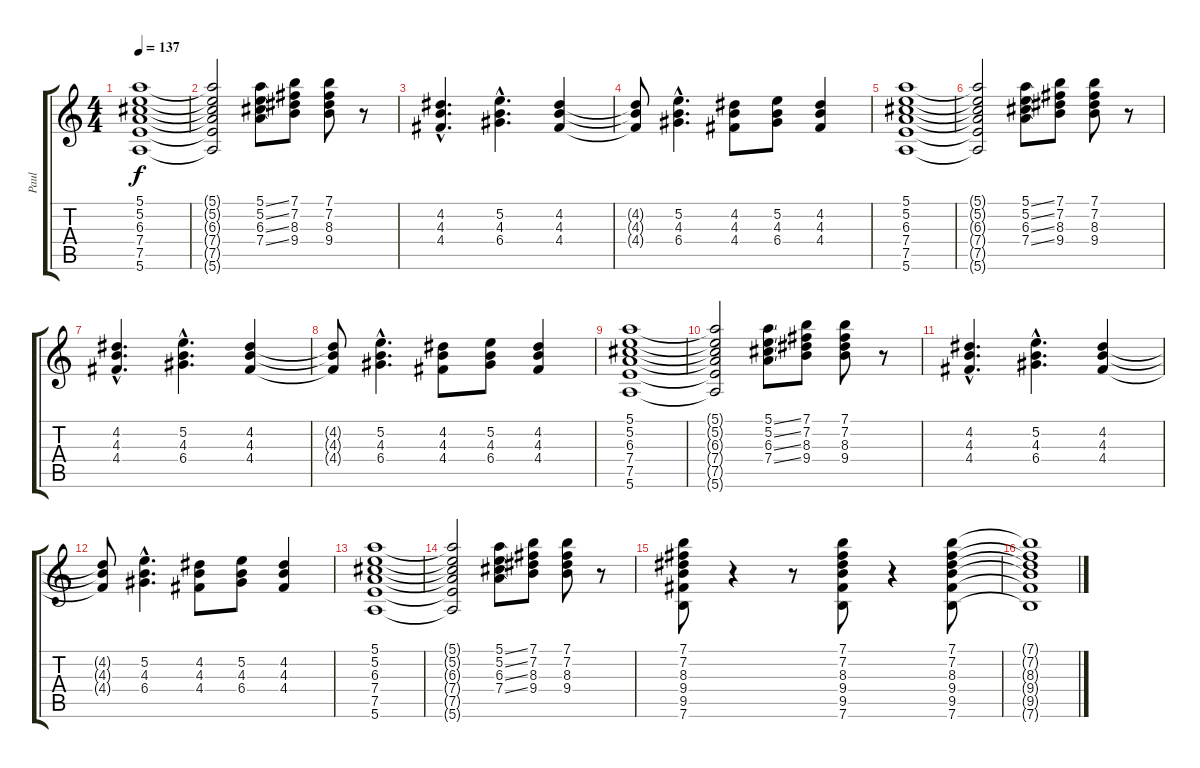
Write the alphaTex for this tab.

\track ("Paul" "Paul") {instrument overdrivenguitar}
\staff {score tabs}
\tuning (E4 B3 G3 D3 A2 E2) {hide}
\ts (4 4)
\tempo 137
\clef g2
\ks c
(5.1 5.2 6.3 7.4 7.5 5.6).1{dy f} |
(5.1{t} 5.2{t} 6.3{t} 7.4{t} 7.5{t} 5.6{t}).2 (5.1{ss} 5.2{ss} 6.3{ss} 7.4{ss}).8 (7.1 7.2 8.3 9.4).8 (7.1 7.2 8.3 9.4).8 r.8 |
(4.2{hac} 4.3{hac} 4.4{hac}).4{d} (5.2{hac} 4.3{hac} 6.4{hac}).4{d} (4.2 4.3 4.4).4 |
(4.2{t} 4.3{t} 4.4{t}).8 (5.2{hac} 4.3{hac} 6.4{hac}).4{d} (4.2 4.3 4.4).8 (5.2 4.3 6.4).8 (4.2 4.3 4.4).4 |
(5.1 5.2 6.3 7.4 7.5 5.6).1 |
(5.1{t} 5.2{t} 6.3{t} 7.4{t} 7.5{t} 5.6{t}).2 (5.1{ss} 5.2{ss} 6.3{ss} 7.4{ss}).8 (7.1 7.2 8.3 9.4).8 (7.1 7.2 8.3 9.4).8 r.8 |
(4.2{hac} 4.3{hac} 4.4{hac}).4{d} (5.2{hac} 4.3{hac} 6.4{hac}).4{d} (4.2 4.3 4.4).4 |
(4.2{t} 4.3{t} 4.4{t}).8 (5.2{hac} 4.3{hac} 6.4{hac}).4{d} (4.2 4.3 4.4).8 (5.2 4.3 6.4).8 (4.2 4.3 4.4).4 |
(5.1 5.2 6.3 7.4 7.5 5.6).1 |
(5.1{t} 5.2{t} 6.3{t} 7.4{t} 7.5{t} 5.6{t}).2 (5.1{ss} 5.2{ss} 6.3{ss} 7.4{ss}).8 (7.1 7.2 8.3 9.4).8 (7.1 7.2 8.3 9.4).8 r.8 |
(4.2{hac} 4.3{hac} 4.4{hac}).4{d} (5.2{hac} 4.3{hac} 6.4{hac}).4{d} (4.2 4.3 4.4).4 |
(4.2{t} 4.3{t} 4.4{t}).8 (5.2{hac} 4.3{hac} 6.4{hac}).4{d} (4.2 4.3 4.4).8 (5.2 4.3 6.4).8 (4.2 4.3 4.4).4 |
(5.1 5.2 6.3 7.4 7.5 5.6).1 |
(5.1{t} 5.2{t} 6.3{t} 7.4{t} 7.5{t} 5.6{t}).2 (5.1{ss} 5.2{ss} 6.3{ss} 7.4{ss}).8 (7.1 7.2 8.3 9.4).8 (7.1 7.2 8.3 9.4).8 r.8 |
(7.1 7.2 8.3 9.4 9.5 7.6).8 r.4 r.8 (7.1 7.2 8.3 9.4 9.5 7.6).8 r.4 (7.1 7.2 8.3 9.4 9.5 7.6).8 |
(7.1{t} 7.2{t} 8.3{t} 9.4{t} 9.5{t} 7.6{t}).1
